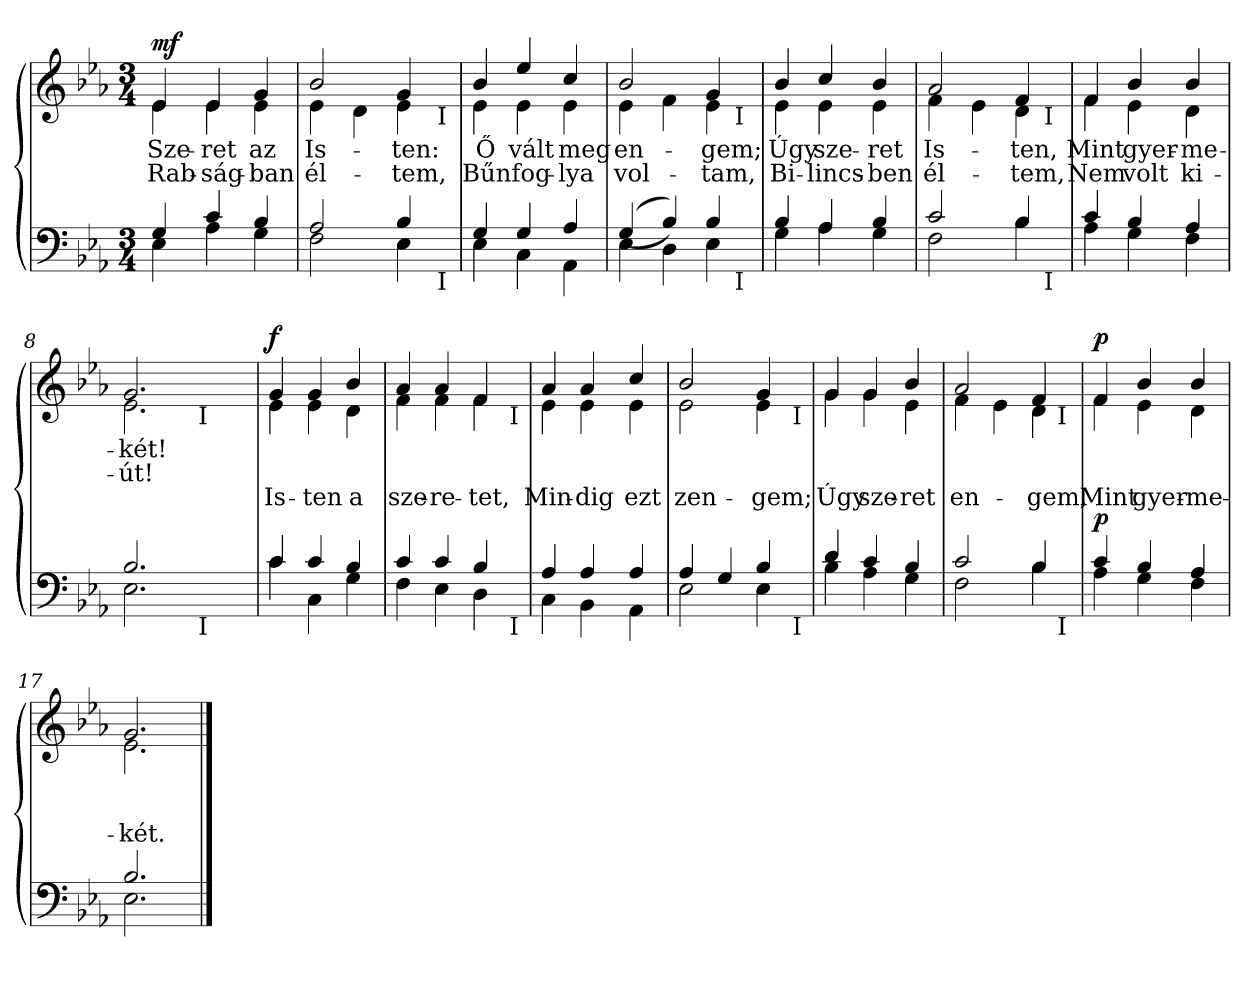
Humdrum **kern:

**kern	**dynam	**kern	**text	**text	**text	**dynam
*part2	*part2	*part1	*part1	*part1	*part1	*part1
*staff2	*staff2	*staff1	*staff1	*staff1	*staff1	*staff1
*clefF4	*	*clefG2	*	*	*	*
*k[b-e-a-]	*	*k[b-e-a-]	*	*	*	*
*E-:	*	*E-:	*	*	*	*
*M3/4	*	*M3/4	*	*	*	*
=1	=1	=1	=1	=1	=1	=1
*^	*	*	*	*	*	*
!	!	!	!LO:TX:a:B:t=legato	!	!	!	!
!	!	!	!	!LO:LY:b	!LO:LY:b	!	!LO:DY:b
*	*	*	*^	*	*	*	*
4G/	4E-\	.	4e-/	4e-\	Sze-	Rab-	.	mf
!	!	!	!	!	!LO:LY:b	!LO:LY:b	!	!
4c/	4A-\	.	4e-/	4e-\	-ret	-ság-	.	.
!	!	!	!	!	!LO:LY:b	!LO:LY:b	!	!
4B-/	4G\	.	4g/	4e-\	az	-ban	.	.
*	*	*	*v	*v	*	*	*	*
=2	=2	=2	=2	=2	=2	=2	=2
*	*	*	*^	*	*	*	*
!	!	!	!	!	!LO:LY:b	!LO:LY:b	!	!
*	*^	*	*	*^	*	*	*	*
2A-/	2F\	2ryy	.	(>2b-/	4e-\	2ryy	Is-	él-	.	.
.	.	.	.	.	4d\	.	.	.	.	.
!	!	!	!	!	!	!	!LO:LY:b	!LO:LY:b	!	!
4B-/	4E-\	8ryy	.	4g/	4e-\	8ryy	-ten:	-tem,	.	.
.	.	32ryy	.	.	.	32ryy	.	.	.	.
!	!	!	!	!	!	!LO:TX:b:t=I	!	!	!	!
!	!	!LO:TX:b:t=I	!	!	!	!	!	!	!	!
.	.	16.ryy	.	.	.	16.ryy	.	.	.	.
*	*v	*v	*	*	*	*	*	*	*	*
*	*	*	*v	*v	*v	*	*	*	*
=3	=3	=3	=3	=3	=3	=3	=3
*	*^	*	*^	*	*	*	*
*	*	*	*	*	*^	*	*	*	*
!	!	!	!	!	!	!	!LO:LY:b	!LO:LY:b	!	!
*	*v	*v	*	*	*	*	*	*	*	*
*	*	*	*	*v	*v	*	*	*	*
4G/	4E-\	.	4b-/	4e-\	Ő	Bűn	.	.
!	!	!	!	!	!LO:LY:b	!LO:LY:b	!	!
4G/	4C\	.	4ee-/	4e-\	vált	fog-	.	.
!	!	!	!	!	!LO:LY:b	!LO:LY:b	!	!
4A-/	4AA-\	.	4cc/	4e-\	meg	-lya	.	.
*	*	*	*v	*v	*	*	*	*
=4	=4	=4	=4	=4	=4	=4	=4
*	*	*	*^	*	*	*	*
!	!	!	!	!	!LO:LY:b	!LO:LY:b	!	!
*	*^	*	*	*^	*	*	*	*
(<(>4G/	4E-\	2ryy	.	2b-/	4e-\	2ryy	en-	vol-	.	.
4B-/))	4D\	.	.	.	4f\	.	.	.	.	.
!	!	!	!	!	!	!	!LO:LY:b	!LO:LY:b	!	!
4B-/	4E-\	8ryy	.	4g/	4e-\	8ryy	-gem;	-tam,	.	.
!	!	!	!	!	!	!LO:TX:b:t=I	!	!	!	!
!	!	!LO:TX:b:t=I	!	!	!	!	!	!	!	!
.	.	8ryy	.	.	.	8ryy	.	.	.	.
*	*v	*v	*	*	*	*	*	*	*	*
*	*	*	*v	*v	*v	*	*	*	*
=5	=5	=5	=5	=5	=5	=5	=5
*	*^	*	*^	*	*	*	*
*	*	*	*	*	*^	*	*	*	*
!	!	!	!	!	!	!	!LO:LY:b	!LO:LY:b	!	!
*	*v	*v	*	*	*	*	*	*	*	*
*	*	*	*	*v	*v	*	*	*	*
4B-/	4G\	.	4b-/	4e-\	Úgy	Bi-	.	.
!	!	!	!	!	!LO:LY:b	!LO:LY:b	!	!
4A-/	4A-\	.	4cc/	4e-\	sze-	-lincs-	.	.
!	!	!	!	!	!LO:LY:b	!LO:LY:b	!	!
4B-/	4G\	.	4b-/	4e-\	-ret	-ben	.	.
*	*	*	*v	*v	*	*	*	*
!!LO:LB:g=z
=6	=6	=6	=6	=6	=6	=6	=6
*	*	*	*^	*	*	*	*
!	!	!	!	!	!LO:LY:b	!LO:LY:b	!	!
*	*^	*	*	*^	*	*	*	*
2c/	2F\	2ryy	.	2a-/	4f\	2ryy	Is-	él-	.	.
.	.	.	.	.	4e-\	.	.	.	.	.
!	!	!	!	!	!	!	!LO:LY:b	!LO:LY:b	!	!
4B-/	4B-\	8ryy	.	4f/	4d\	8ryy	-ten,	-tem,	.	.
!	!	!	!	!	!	!LO:TX:b:t=I	!	!	!	!
!	!	!LO:TX:b:t=I	!	!	!	!	!	!	!	!
.	.	8ryy	.	.	.	8ryy	.	.	.	.
*	*v	*v	*	*	*	*	*	*	*	*
*	*	*	*v	*v	*v	*	*	*	*
=7	=7	=7	=7	=7	=7	=7	=7
*	*^	*	*^	*	*	*	*
*	*	*	*	*	*^	*	*	*	*
!	!	!	!	!	!	!	!LO:LY:b	!LO:LY:b	!	!
*	*v	*v	*	*	*	*	*	*	*	*
*	*	*	*	*v	*v	*	*	*	*
4c/	4A-\	.	4f/	4f\	Mint	Nem	.	.
!	!	!	!	!	!LO:LY:b	!LO:LY:b	!	!
4B-/	4G\	.	4b-/	4e-\	gyer-	volt	.	.
!	!	!	!	!	!LO:LY:b	!LO:LY:b	!	!
4A-/	4F\	.	4b-/	4d\	-me-	ki-	.	.
*	*	*	*v	*v	*	*	*	*
=8	=8	=8	=8	=8	=8	=8	=8
*	*	*	*^	*	*	*	*
!	!	!	!	!	!LO:LY:b	!LO:LY:b	!	!
*	*^	*	*	*^	*	*	*	*
2.B-/	2.E-\	4ryy	.	2.g/	2.e-\	4ryy	-két!	-út!	.	.
.	.	8ryy	.	.	.	8ryy	.	.	.	.
.	.	32ryy	.	.	.	32ryy	.	.	.	.
!	!	!	!	!	!	!LO:TX:b:t=I	!	!	!	!
!	!	!LO:TX:b:t=I	!	!	!	!	!	!	!	!
.	.	4ryy	.	.	.	4ryy	.	.	.	.
.	.	16.ryy	.	.	.	16.ryy	.	.	.	.
*	*v	*v	*	*	*	*	*	*	*	*
*	*	*	*v	*v	*v	*	*	*	*
=9	=9	=9	=9	=9	=9	=9	=9
*	*^	*	*^	*	*	*	*
*	*	*	*	*	*^	*	*	*	*
!	!	!	!	!	!	!	!	!	!LO:LY:b	!LO:DY:a
*	*v	*v	*	*	*	*	*	*	*	*
*	*	*	*	*v	*v	*	*	*	*
4c/	4c\	.	4g/	4e-\	.	.	Is-	f
!	!	!	!	!	!	!	!LO:LY:b	!
4c/	4C\	.	4g/	4e-\	.	.	-ten	.
!	!	!	!	!	!	!	!LO:LY:b	!
4B-/	4G\	.	4b-/	4d\	.	.	a	.
*	*	*	*v	*v	*	*	*	*
=10	=10	=10	=10	=10	=10	=10	=10
*	*	*	*^	*	*	*	*
!	!	!	!	!	!	!	!LO:LY:b	!
*	*^	*	*	*^	*	*	*	*
4c/	4F\	2ryy	.	4a-/	4f\	2ryy	.	.	sze-	.
!	!	!	!	!	!	!	!	!	!LO:LY:b	!
4c/	4E-\	.	.	4a-/	4f\	.	.	.	-re-	.
!	!	!	!	!	!	!	!	!	!LO:LY:b	!
4B-/	4D\	8ryy	.	4f/	4f\	8ryy	.	.	-tet,	.
.	.	32ryy	.	.	.	32ryy	.	.	.	.
!	!	!	!	!	!	!LO:TX:b:t=I	!	!	!	!
!	!	!LO:TX:b:t=I	!	!	!	!	!	!	!	!
.	.	16.ryy	.	.	.	16.ryy	.	.	.	.
*	*v	*v	*	*	*	*	*	*	*	*
*	*	*	*v	*v	*v	*	*	*	*
=11	=11	=11	=11	=11	=11	=11	=11
*	*^	*	*^	*	*	*	*
*	*	*	*	*	*^	*	*	*	*
!	!	!	!	!	!	!	!	!	!LO:LY:b	!
*	*v	*v	*	*	*	*	*	*	*	*
*	*	*	*	*v	*v	*	*	*	*
4A-/	4C\	.	4a-/	4e-\	.	.	Min-	.
!	!	!	!	!	!	!	!LO:LY:b	!
4A-/	4BB-\	.	4a-/	4e-\	.	.	-dig	.
!!LO:LB:g=z	!!
=12-	=12-	=12-	=12-	=12-	=12-	=12-	=12-	=12-
!	!	!	!	!	!	!	!LO:LY:b	!
4A-/	4AA-\	.	4cc/	4e-\	.	.	ezt	.
*	*	*	*v	*v	*	*	*	*
=13	=13	=13	=13	=13	=13	=13	=13
*	*	*	*^	*	*	*	*
!	!	!	!	!	!	!	!LO:LY:b	!
*	*^	*	*	*^	*	*	*	*
4A-/	2E-\	2ryy	.	2b-/	2e-\	2ryy	.	.	zen-	.
4G/)	.	.	.	.	.	.	.	.	.	.
!	!	!	!	!	!	!	!	!	!LO:LY:b	!
4B-/	4E-\	8ryy	.	4g/	4e-\	8ryy	.	.	-gem;	.
.	.	32ryy	.	.	.	32ryy	.	.	.	.
!	!	!	!	!	!	!LO:TX:b:t=I	!	!	!	!
!	!	!LO:TX:b:t=I	!	!	!	!	!	!	!	!
.	.	16.ryy	.	.	.	16.ryy	.	.	.	.
*	*v	*v	*	*	*	*	*	*	*	*
*	*	*	*v	*v	*v	*	*	*	*
=14	=14	=14	=14	=14	=14	=14	=14
*	*^	*	*^	*	*	*	*
*	*	*	*	*	*^	*	*	*	*
!	!	!	!	!	!	!	!	!	!LO:LY:b	!
*	*v	*v	*	*	*	*	*	*	*	*
*	*	*	*	*v	*v	*	*	*	*
4d/	4B-\	.	4g/	4g\	.	.	Úgy	.
!	!	!	!	!	!	!	!LO:LY:b	!
4c/	4A-\	.	4g/	4g\	.	.	sze-	.
!	!	!	!	!	!	!	!LO:LY:b	!
4B-/	4G\	.	4b-/	4e-\	.	.	-ret	.
*	*	*	*v	*v	*	*	*	*
=15	=15	=15	=15	=15	=15	=15	=15
*	*	*	*^	*	*	*	*
!	!	!	!	!	!	!	!LO:LY:b	!
*	*^	*	*	*^	*	*	*	*
2c/	2F\	2ryy	.	2a-/	4f\	2ryy	.	.	en-	.
.	.	.	.	.	4e-\	.	.	.	.	.
!	!	!	!	!	!	!	!	!	!LO:LY:b	!
4B-/	4B-\	8ryy	.	4f/	4d\	8ryy	.	.	-gem,	.
!	!	!	!	!	!	!LO:TX:b:t=I	!	!	!	!
!	!	!LO:TX:b:t=I	!	!	!	!	!	!	!	!
.	.	8ryy	.	.	.	8ryy	.	.	.	.
*	*v	*v	*	*	*	*	*	*	*	*
*	*	*	*v	*v	*v	*	*	*	*
=16	=16	=16	=16	=16	=16	=16	=16
*	*^	*	*^	*	*	*	*
*	*	*	*	*	*^	*	*	*	*
!	!	!	!LO:DY:a	!	!	!	!	!	!LO:LY:b	!LO:DY:a
*	*v	*v	*	*	*	*	*	*	*	*
*	*	*	*	*v	*v	*	*	*	*
4c/	4A-\	p	4f/	4f\	.	.	Mint	p
!	!	!	!	!	!	!	!LO:LY:b	!
4B-/	4G\	.	4b-/	4e-\	.	.	gyer-	.
!	!	!	!	!	!	!	!LO:LY:b	!
4A-/	4F\	.	4b-/	4d\	.	.	-me-	.
=17	=17	=17	=17	=17	=17	=17	=17	=17
!	!	!	!	!	!	!	!LO:LY:b	!
2.B-/	2.E-\	.	2.g/	2.e-\	.	.	-két.	.
*v	*v	*	*	*	*	*	*	*
*	*	*v	*v	*	*	*	*
==	==	==	==	==	==	==
*-	*-	*-	*-	*-	*-	*-
